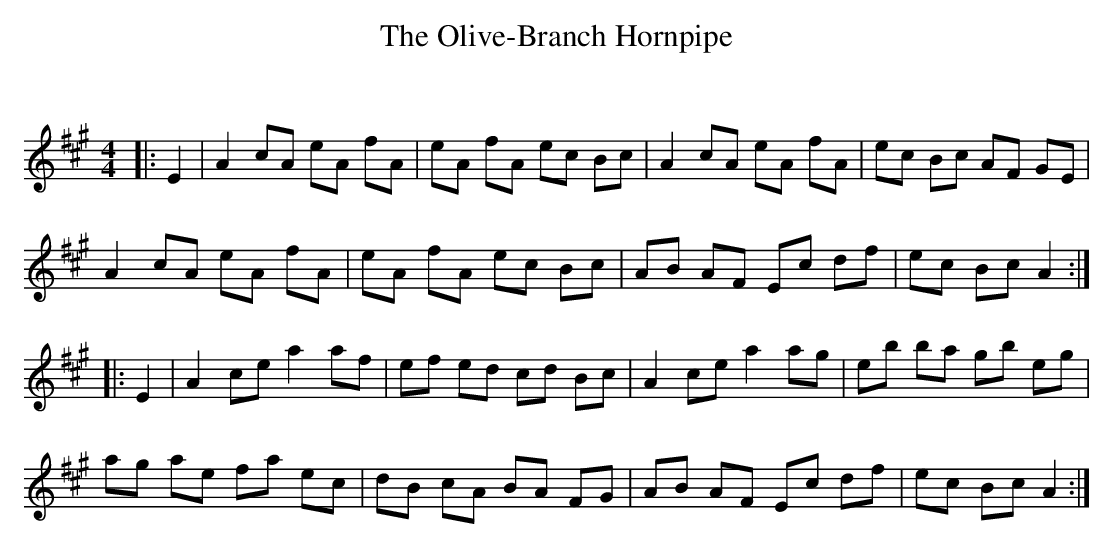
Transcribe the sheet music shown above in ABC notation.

X:1
T: The Olive-Branch Hornpipe
C:
Q: 232
K:A
M:4/4
L:1/8
|:E2|A2 cA eA fA|eA fA ec Bc|A2 cA eA fA|ec Bc AF GE|
A2 cA eA fA|eA fA ec Bc|AB AF Ec df|ec Bc A2:|
|:E2|A2 ce a2 af|ef ed cd Bc|A2 ce a2 ag|eb ba gb eg|
ag ae fa ec|dB cA BA FG|AB AF Ec df|ec Bc A2:|
